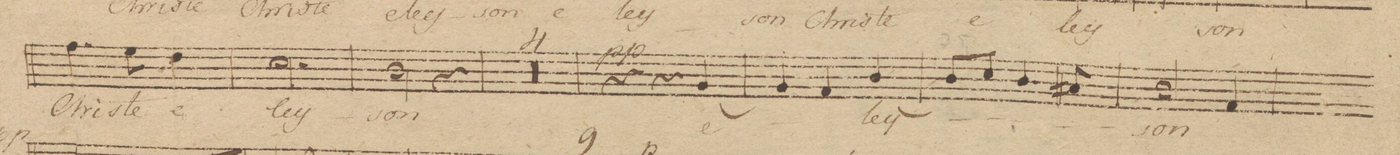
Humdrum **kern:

**kern	**text	**dynam
*I"Tenore Solo	*	*
*clefC4	*	*
*k[]	*	*
*M3/4	*	*
4.e\	Chri-	.
8d\	-ste	.
4c\	e-	.
=68	=68	=68
2.B\	-ley-	.
=69	=69	=69
2A\	-son	.
4r	.	.
=70	=70	=70
0.r	.	.
=71	=71	=71
=72	=72	=72
=73	=73	=73
=74	=74	=74
4r	.	pp
4r	.	.
[4F/	e-	.
=75	=75	=75
4F/]	.	.
4E/	.	.
[4A/	-ley-	.
=76	=76	=76
8A/L]	.	.
8B/J	.	.
4.A/	.	.
8G#X/	.	.
=77	=77	=77
2A/	-son	.
4E/	.	.
=78	=78	=78
*-	*-	*-
